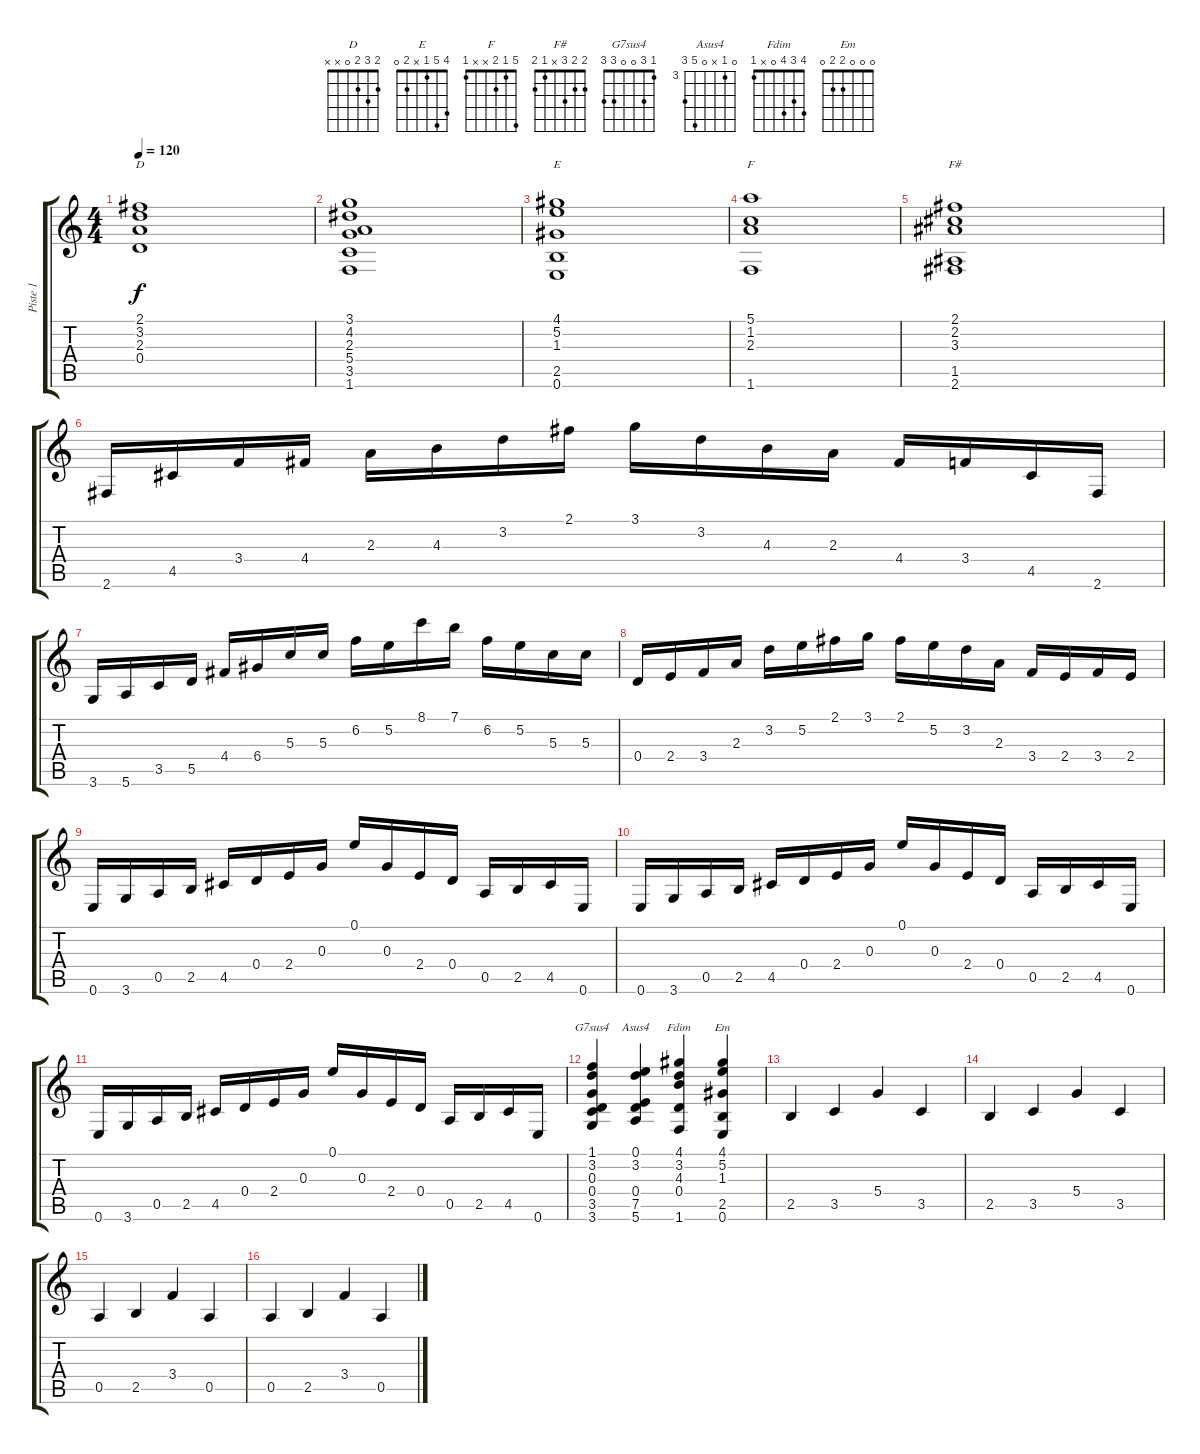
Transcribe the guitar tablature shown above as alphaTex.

\track ("Piste 1" "Piste 1") {instrument acousticguitarnylon}
\staff {score tabs}
\tuning (E4 B3 G3 D3 A2 E2) {hide}
\chord ("D" 2 3 2 0 x x)
\chord ("E" 4 5 1 x 2 0)
\chord ("F" 5 1 2 x x 1)
\chord ("F#" 2 2 3 x 1 2)
\chord ("G7sus4" 1 3 0 0 3 3)
\chord ("Asus4" 0 3 x 0 7 5) {firstfret 3}
\chord ("Fdim" 4 3 4 0 x 1)
\chord ("Em" 0 0 0 2 2 0)
\ts (4 4)
\tempo 120
\clef g2
\ks c
(2.1 3.2 2.3 0.4).1{ch "D" dy f} |
(3.1 4.2 2.3 5.4 3.5 1.6).1 |
(4.1 5.2 1.3 2.5 0.6).1{ch "E"} |
(5.1 1.2 2.3 1.6).1{ch "F"} |
(2.1 2.2 3.3 1.5 2.6).1{ch "F#"} |
2.6.16 4.5.16 3.4.16 4.4.16 2.3.16 4.3.16 3.2.16 2.1.16 3.1.16 3.2.16 4.3.16 2.3.16 4.4.16 3.4.16 4.5.16 2.6.16 |
3.6.16 5.6.16 3.5.16 5.5.16 4.4.16 6.4.16 5.3.16 5.3.16 6.2.16 5.2.16 8.1.16 7.1.16 6.2.16 5.2.16 5.3.16 5.3.16 |
0.4.16 2.4.16 3.4.16 2.3.16 3.2.16 5.2.16 2.1.16 3.1.16 2.1.16 5.2.16 3.2.16 2.3.16 3.4.16 2.4.16 3.4.16 2.4.16 |
0.6.16 3.6.16 0.5.16 2.5.16 4.5.16 0.4.16 2.4.16 0.3.16 0.1.16 0.3.16 2.4.16 0.4.16 0.5.16 2.5.16 4.5.16 0.6.16 |
0.6.16 3.6.16 0.5.16 2.5.16 4.5.16 0.4.16 2.4.16 0.3.16 0.1.16 0.3.16 2.4.16 0.4.16 0.5.16 2.5.16 4.5.16 0.6.16 |
0.6.16 3.6.16 0.5.16 2.5.16 4.5.16 0.4.16 2.4.16 0.3.16 0.1.16 0.3.16 2.4.16 0.4.16 0.5.16 2.5.16 4.5.16 0.6.16 |
(1.1 3.2 0.3 0.4 3.5 3.6).4{ch "G7sus4"} (0.1 3.2 0.4 7.5 5.6).4{ch "Asus4"} (4.1 3.2 4.3 0.4 1.6).4{ch "Fdim"} (4.1 5.2 1.3 2.5 0.6).4{ch "Em"} |
2.5.4 3.5.4 5.4.4 3.5.4 |
2.5.4 3.5.4 5.4.4 3.5.4 |
0.5.4 2.5.4 3.4.4 0.5.4 |
0.5.4 2.5.4 3.4.4 0.5.4
